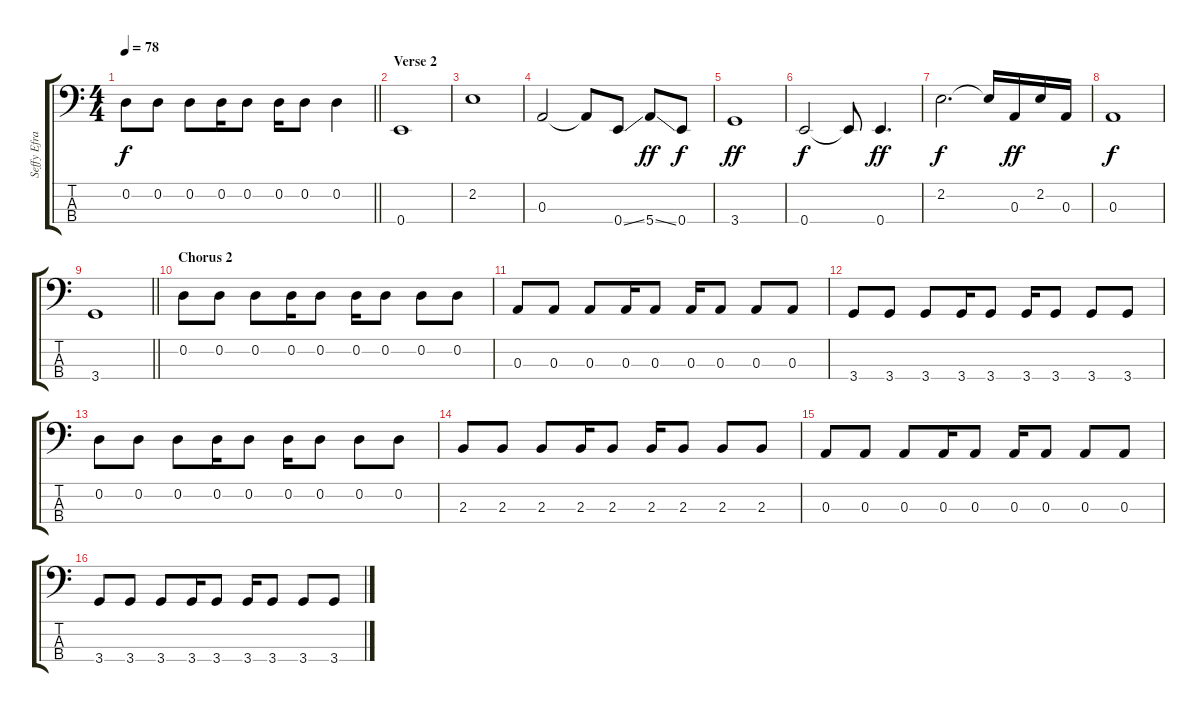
\track ("Seffy Efrati (Bass)" "Seffy Efra") {instrument electricbassfinger}
\staff {score tabs}
\tuning (G2 D2 A1 E1) {hide}
\ts (4 4)
\tempo 78
\clef f4
\barLineRight lightlight
\ks c
0.2.8{dy f} 0.2.8 0.2.8 0.2.16 0.2.8 0.2.16 0.2.8 0.2.4 |
\section ("" "Verse 2")
0.4.1 |
2.2.1 |
0.3.2 0.3{t}.8 0.4{ss}.8 5.4{ss}.8{dy ff} 0.4.8{dy f} |
3.4.1{dy ff} |
0.4.2{dy f} 0.4{t}.8 0.4.4{d dy ff} |
2.2.2{d dy f} 2.2{t}.16 0.3.16{dy ff} 2.2.16 0.3.16 |
0.3.1{dy f} |
\barLineRight lightlight
3.4.1 |
\section ("" "Chorus 2")
0.2.8 0.2.8 0.2.8 0.2.16 0.2.8 0.2.16 0.2.8 0.2.8 0.2.8 |
0.3.8 0.3.8 0.3.8 0.3.16 0.3.8 0.3.16 0.3.8 0.3.8 0.3.8 |
3.4.8 3.4.8 3.4.8 3.4.16 3.4.8 3.4.16 3.4.8 3.4.8 3.4.8 |
0.2.8 0.2.8 0.2.8 0.2.16 0.2.8 0.2.16 0.2.8 0.2.8 0.2.8 |
2.3.8 2.3.8 2.3.8 2.3.16 2.3.8 2.3.16 2.3.8 2.3.8 2.3.8 |
0.3.8 0.3.8 0.3.8 0.3.16 0.3.8 0.3.16 0.3.8 0.3.8 0.3.8 |
3.4.8 3.4.8 3.4.8 3.4.16 3.4.8 3.4.16 3.4.8 3.4.8 3.4.8
